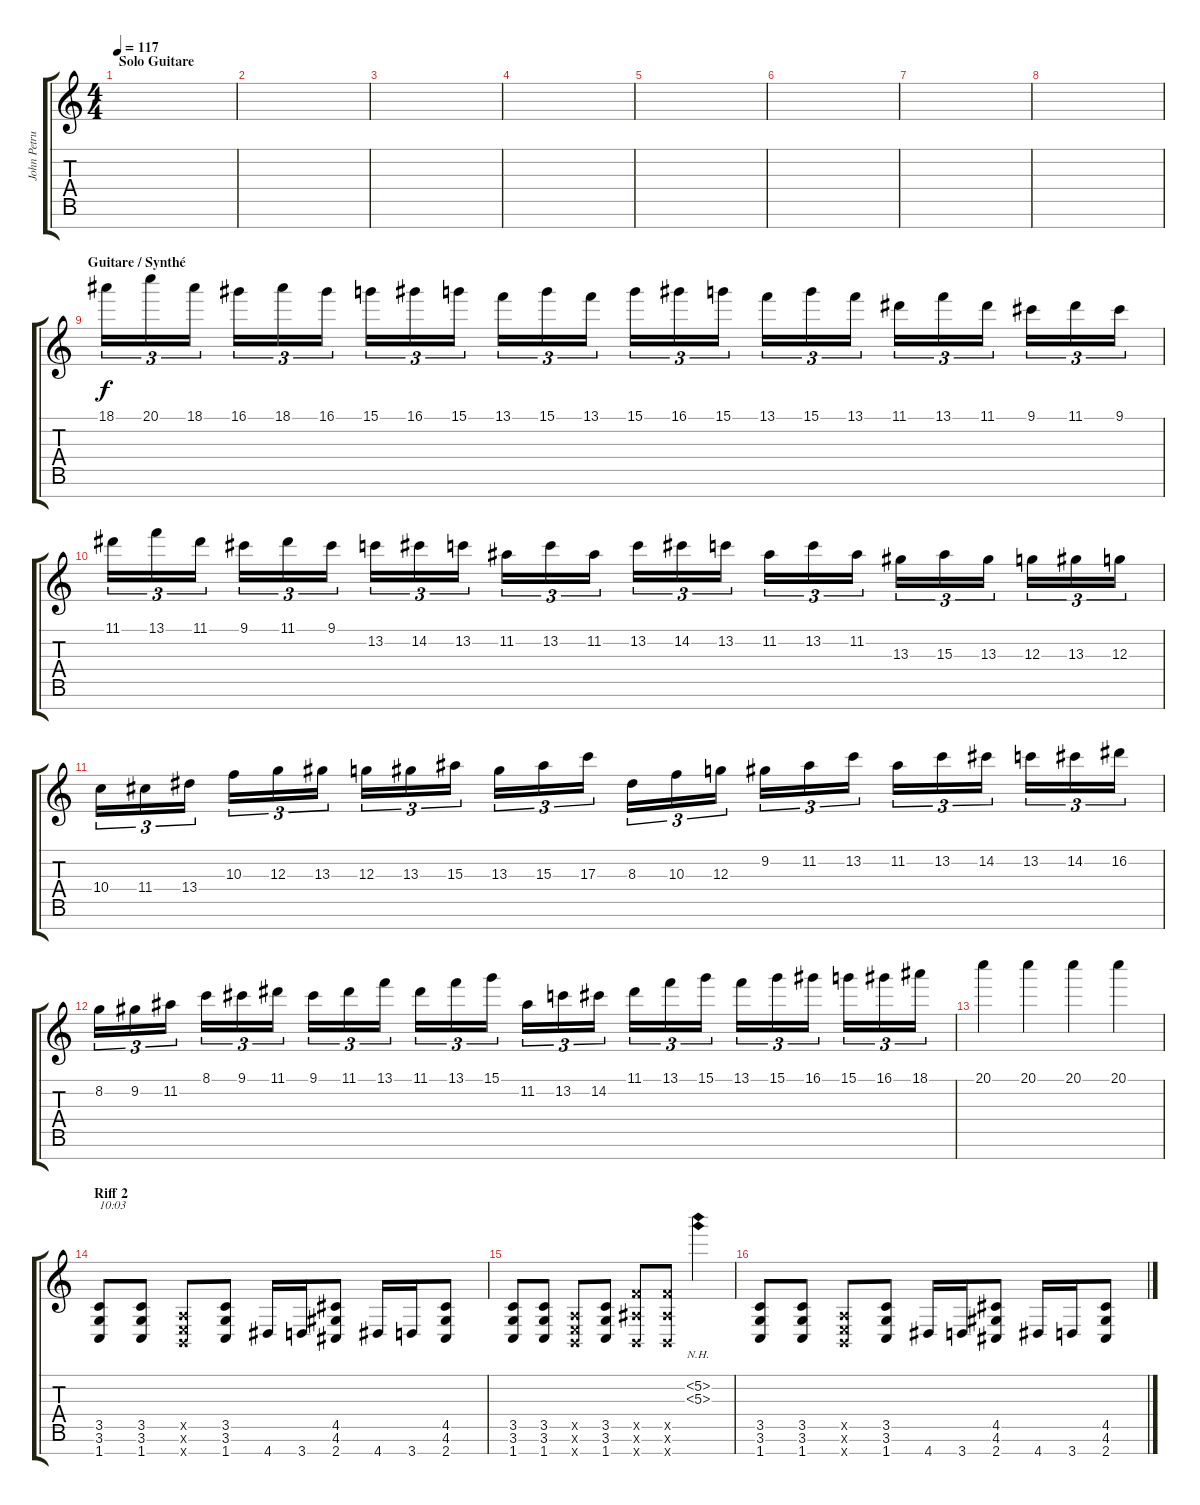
\track ("John Petrucci" "John Petru") {instrument distortionguitar}
\staff {score tabs}
\tuning (E4 B3 G3 D3 A2 E2 B1) {hide}
\ts (4 4)
\section ("" "Solo Guitare")
\tempo 117
\clef g2
\ks c
|
|
|
|
|
|
|
|
\section ("" "Guitare / Synthé")
18.1.16{tu (3 2)} 20.1.16{tu (3 2)} 18.1.16{tu (3 2)} 16.1.16{tu (3 2)} 18.1.16{tu (3 2)} 16.1.16{tu (3 2)} 15.1.16{tu (3 2)} 16.1.16{tu (3 2)} 15.1.16{tu (3 2)} 13.1.16{tu (3 2)} 15.1.16{tu (3 2)} 13.1.16{tu (3 2)} 15.1.16{tu (3 2)} 16.1.16{tu (3 2)} 15.1.16{tu (3 2)} 13.1.16{tu (3 2)} 15.1.16{tu (3 2)} 13.1.16{tu (3 2)} 11.1.16{tu (3 2)} 13.1.16{tu (3 2)} 11.1.16{tu (3 2)} 9.1.16{tu (3 2)} 11.1.16{tu (3 2)} 9.1.16{tu (3 2)} |
11.1.16{tu (3 2)} 13.1.16{tu (3 2)} 11.1.16{tu (3 2)} 9.1.16{tu (3 2)} 11.1.16{tu (3 2)} 9.1.16{tu (3 2)} 13.2.16{tu (3 2)} 14.2.16{tu (3 2)} 13.2.16{tu (3 2)} 11.2.16{tu (3 2)} 13.2.16{tu (3 2)} 11.2.16{tu (3 2)} 13.2.16{tu (3 2)} 14.2.16{tu (3 2)} 13.2.16{tu (3 2)} 11.2.16{tu (3 2)} 13.2.16{tu (3 2)} 11.2.16{tu (3 2)} 13.3.16{tu (3 2)} 15.3.16{tu (3 2)} 13.3.16{tu (3 2)} 12.3.16{tu (3 2)} 13.3.16{tu (3 2)} 12.3.16{tu (3 2)} |
10.4.16{tu (3 2)} 11.4.16{tu (3 2)} 13.4.16{tu (3 2)} 10.3.16{tu (3 2)} 12.3.16{tu (3 2)} 13.3.16{tu (3 2)} 12.3.16{tu (3 2)} 13.3.16{tu (3 2)} 15.3.16{tu (3 2)} 13.3.16{tu (3 2)} 15.3.16{tu (3 2)} 17.3.16{tu (3 2)} 8.3.16{tu (3 2)} 10.3.16{tu (3 2)} 12.3.16{tu (3 2)} 9.2.16{tu (3 2)} 11.2.16{tu (3 2)} 13.2.16{tu (3 2)} 11.2.16{tu (3 2)} 13.2.16{tu (3 2)} 14.2.16{tu (3 2)} 13.2.16{tu (3 2)} 14.2.16{tu (3 2)} 16.2.16{tu (3 2)} |
8.2.16{tu (3 2)} 9.2.16{tu (3 2)} 11.2.16{tu (3 2)} 8.1.16{tu (3 2)} 9.1.16{tu (3 2)} 11.1.16{tu (3 2)} 9.1.16{tu (3 2)} 11.1.16{tu (3 2)} 13.1.16{tu (3 2)} 11.1.16{tu (3 2)} 13.1.16{tu (3 2)} 15.1.16{tu (3 2)} 11.2.16{tu (3 2)} 13.2.16{tu (3 2)} 14.2.16{tu (3 2)} 11.1.16{tu (3 2)} 13.1.16{tu (3 2)} 15.1.16{tu (3 2)} 13.1.16{tu (3 2)} 15.1.16{tu (3 2)} 16.1.16{tu (3 2)} 15.1.16{tu (3 2)} 16.1.16{tu (3 2)} 18.1.16{tu (3 2)} |
20.1.4 20.1.4 20.1.4 20.1.4 |
\section ("" "Riff 2")
(3.5 3.6 1.7).8{txt "10:03"} (3.5 3.6 1.7).8 (0.5{x} 0.6{x} 0.7{x}).8 (3.5 3.6 1.7).8 4.7.16 3.7.16 (4.5 4.6 2.7).8 4.7.16 3.7.16 (4.5 4.6 2.7).8 |
(3.5 3.6 1.7).8 (3.5 3.6 1.7).8 (0.5{x} 0.6{x} 0.7{x}).8 (3.5 3.6 1.7).8 (8.5{x} 6.6{x} 0.7{x}).8 (8.5{x} 6.6{x} 0.7{x}).8 (5.2{nh} 5.3{nh}).4 |
(3.5 3.6 1.7).8 (3.5 3.6 1.7).8 (0.5{x} 0.6{x} 0.7{x}).8 (3.5 3.6 1.7).8 4.7.16 3.7.16 (4.5 4.6 2.7).8 4.7.16 3.7.16 (4.5 4.6 2.7).8
